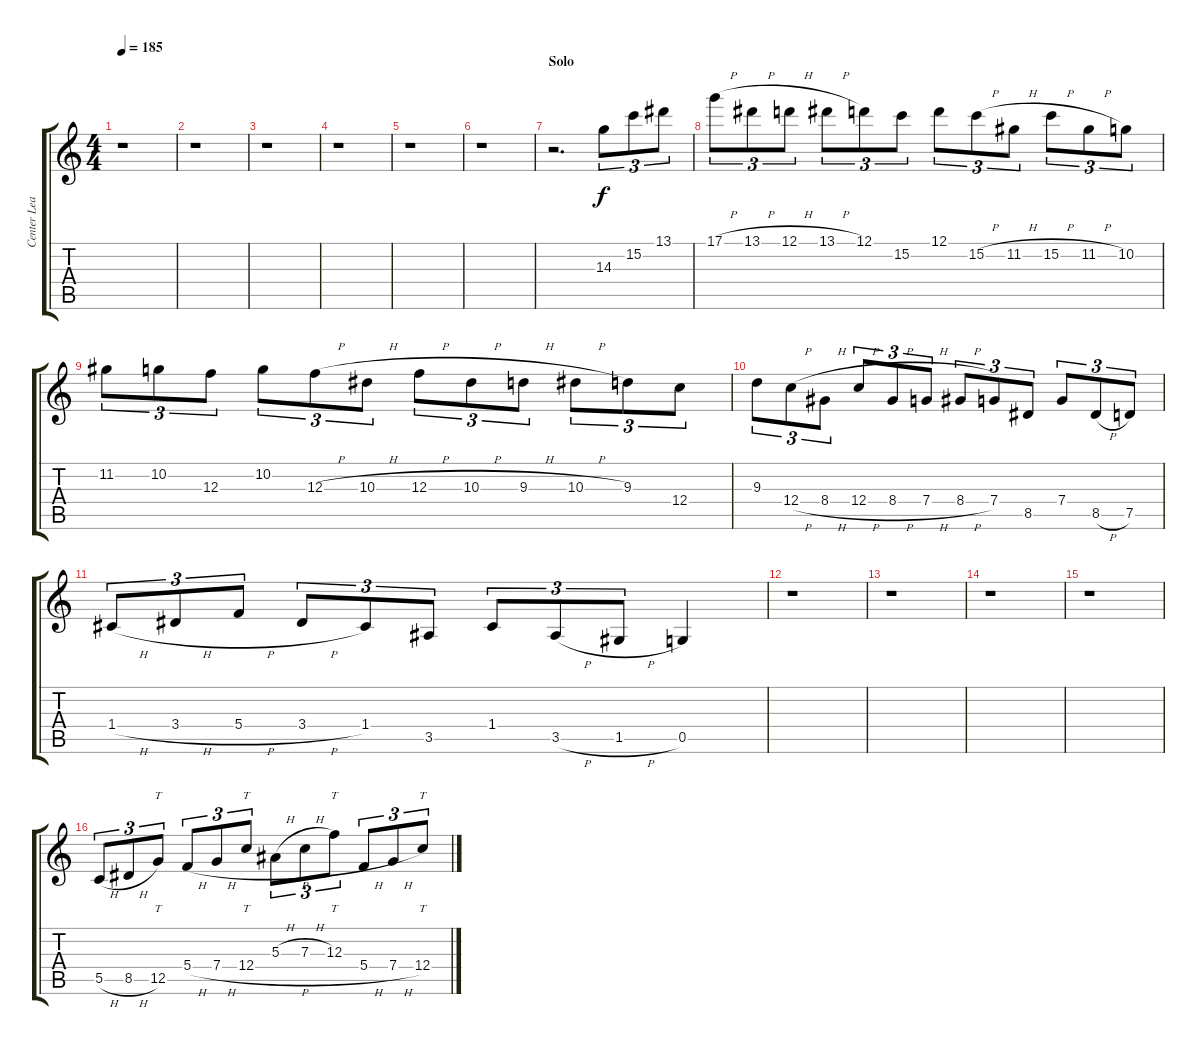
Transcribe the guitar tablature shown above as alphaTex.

\track ("Center Lead" "Center Lea") {instrument overdrivenguitar}
\staff {score tabs}
\tuning (D4 A3 F3 C3 G2 C2) {hide}
\ts (4 4)
\tempo 185
\clef g2
\ks aminor
r.1{dy f} |
r.1 |
r.1 |
r.1 |
r.1 |
r.1 |
\section ("" "Solo")
r.2{d} 14.3.8{tu (3 2)} 15.2.8{tu (3 2)} 13.1.8{tu (3 2)} |
17.1{h}.8{tu (3 2)} 13.1{h}.8{tu (3 2)} 12.1{h}.8{tu (3 2)} 13.1{h}.8{tu (3 2)} 12.1.8{tu (3 2)} 15.2.8{tu (3 2)} 12.1.8{tu (3 2)} 15.2{h}.8{tu (3 2)} 11.2{h}.8{tu (3 2)} 15.2{h}.8{tu (3 2)} 11.2{h}.8{tu (3 2)} 10.2.8{tu (3 2)} |
11.2.8{tu (3 2)} 10.2.8{tu (3 2)} 12.3.8{tu (3 2)} 10.2.8{tu (3 2)} 12.3{h}.8{tu (3 2)} 10.3{h}.8{tu (3 2)} 12.3{h}.8{tu (3 2)} 10.3{h}.8{tu (3 2)} 9.3{h}.8{tu (3 2)} 10.3{h}.8{tu (3 2)} 9.3.8{tu (3 2)} 12.4.8{tu (3 2)} |
9.3.8{tu (3 2)} 12.4{h}.8{tu (3 2)} 8.4{h}.8{tu (3 2)} 12.4{h}.8{tu (3 2)} 8.4{h}.8{tu (3 2)} 7.4{h}.8{tu (3 2)} 8.4{h}.8{tu (3 2)} 7.4.8{tu (3 2)} 8.5.8{tu (3 2)} 7.4.8{tu (3 2)} 8.5{h}.8{tu (3 2)} 7.5.8{tu (3 2)} |
1.4{h}.8{tu (3 2)} 3.4{h}.8{tu (3 2)} 5.4{h}.8{tu (3 2)} 3.4{h}.8{tu (3 2)} 1.4.8{tu (3 2)} 3.5.8{tu (3 2)} 1.4.8{tu (3 2)} 3.5{h}.8{tu (3 2)} 1.5{h}.8{tu (3 2)} 0.5.4 |
r.1 |
r.1 |
r.1 |
r.1 |
5.5{h}.8{tu (3 2)} 8.5{h}.8{tu (3 2)} 12.5{h}.8{tt tu (3 2)} 5.4{h}.8{tu (3 2)} 7.4{h}.8{tu (3 2)} 12.4{h}.8{tt tu (3 2)} 5.3{h}.8{tu (3 2)} 7.3{h}.8{tu (3 2)} 12.3.8{tt tu (3 2)} 5.4{h}.8{tu (3 2)} 7.4{h}.8{tu (3 2)} 12.4.8{tt tu (3 2)}
